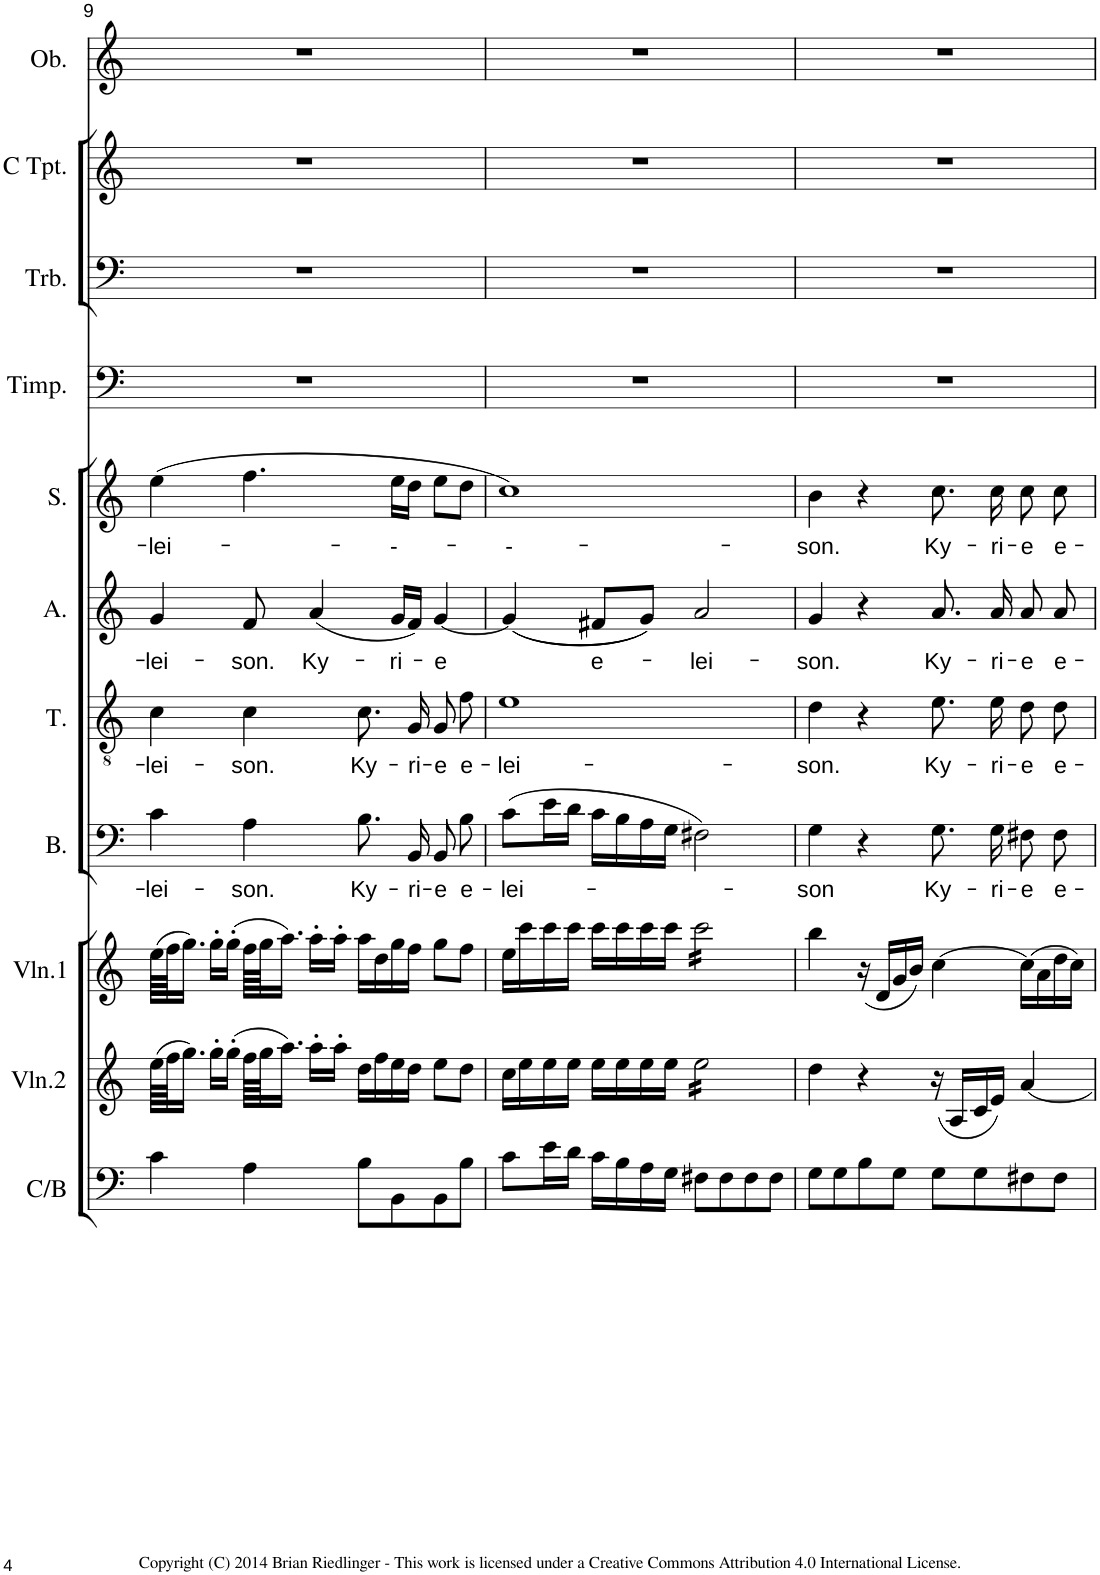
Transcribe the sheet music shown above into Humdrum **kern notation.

**kern	**kern	**kern	**kern	**text	**kern	**text	**kern	**text	**kern	**text	**kern	**kern	**kern	**kern
*part11	*part10	*part9	*part8	*part8	*part7	*part7	*part6	*part6	*part5	*part5	*part4	*part3	*part2	*part1
*staff11	*staff10	*staff9	*staff8	*staff8	*staff7	*staff7	*staff6	*staff6	*staff5	*staff5	*staff4	*staff3	*staff2	*staff1
*I"Cello/Bass	*I"Violin 2	*I"Violin 1	*I"Bass	*	*I"Tenor	*	*I"Alto	*	*I"Soprano	*	*I"Timpani	*I"Trombone	*I"C Trumpet	*I"Oboe
*I'C/B	*I'Vln.2	*I'Vln.1	*I'B.	*	*I'T.	*	*I'A.	*	*I'S.	*	*I'Timp.	*I'Trb.	*I'C Tpt.	*I'Ob.
!!LO:PB:g=z
*clefF4	*clefG2	*clefG2	*clefF4	*	*clefGv2	*	*clefG2	*	*clefG2	*	*clefF4	*clefF4	*clefG2	*clefG2
*k[]	*k[]	*k[]	*k[]	*	*k[]	*	*k[]	*	*k[]	*	*k[]	*k[]	*k[]	*k[]
*M4/4	*M4/4	*M4/4	*M4/4	*	*M4/4	*	*M4/4	*	*M4/4	*	*M4/4	*M4/4	*M4/4	*M4/4
*met(c)	*met(c)	*met(c)	*met(c)	*	*met(c)	*	*met(c)	*	*met(c)	*	*met(c)	*met(c)	*met(c)	*met(c)
=9	=9	=9	=9	=9	=9	=9	=9	=9	=9	=9	=9	=9	=9	=9
!	!	!	!	!LO:LY:b	!	!LO:LY:b	!	!LO:LY:b	!	!LO:LY:b	!	!	!	!
4c\	(64ee\LLLL	(64ee\LLLL	4c\	-lei-	4c\	-lei-	4g/	-lei-	(4ee\	-lei-	1r	1r	1r	1r
.	64ff\JJ	64ff\JJ	.	.	.	.	.	.	.	.	.	.	.	.
.	16.gg\JJ)	16.gg\JJ)	.	.	.	.	.	.	.	.	.	.	.	.
.	16gg'\LL	16gg'\LL	.	.	.	.	.	.	.	.	.	.	.	.
.	(16gg'\JJ	(16gg'\JJ	.	.	.	.	.	.	.	.	.	.	.	.
!	!	!	!	!LO:LY:b	!	!LO:LY:b	!	!LO:LY:b	!	!	!	!	!	!
4A\	64ff\LLLL	64ff\LLLL	4A\	-son.	4c\	-son.	8f/	-son.	4.ff\	.	.	.	.	.
.	64gg\JJ	64gg\JJ	.	.	.	.	.	.	.	.	.	.	.	.
.	16.aa\JJ)	16.aa\JJ)	.	.	.	.	.	.	.	.	.	.	.	.
!	!	!	!	!	!	!	!	!LO:LY:b	!	!	!	!	!	!
.	16aa'\LL	16aa'\LL	.	.	.	.	(4a/	Ky-	.	.	.	.	.	.
.	16aa'\JJ	16aa'\JJ	.	.	.	.	.	.	.	.	.	.	.	.
!	!	!	!	!LO:LY:b	!	!LO:LY:b	!	!	!	!	!	!	!	!
8B\L	16dd\LL	16aa\LL	8.B\	Ky-	8.c/L	Ky-	.	.	.	.	.	.	.	.
.	16ff\	16dd\	.	.	.	.	.	.	.	.	.	.	.	.
!	!	!	!	!	!	!	!	!LO:LY:b	!	!LO:LY:b	!	!	!	!
8BB\	16ee\	16gg\	.	.	.	.	16g/LL	-ri-	16ee\LL	---	.	.	.	.
!	!	!	!	!LO:LY:b	!	!LO:LY:b	!	!	!	!	!	!	!	!
.	16dd\JJ	16ff\JJ	16BB/	-ri-	16G/Jk	-ri-	16f/JJ)	.	16dd\JJ	.	.	.	.	.
!	!	!	!	!LO:LY:b	!	!LO:LY:b	!	!LO:LY:b	!	!	!	!	!	!
8BB\	8ee\L	8gg\L	8BB/	-e	8G\L	-e	[4g/	-e	8ee\L	.	.	.	.	.
!	!	!	!	!LO:LY:b	!	!LO:LY:b	!	!	!	!	!	!	!	!
8B\J	8dd\J	8ff\J	8B\	e-	8f\J	e-	.	.	8dd\J	.	.	.	.	.
=10	=10	=10	=10	=10	=10	=10	=10	=10	=10	=10	=10	=10	=10	=10
!	!	!	!	!LO:LY:b	!	!LO:LY:b	!	!	!	!LO:LY:b	!	!	!	!
8c\L	16cc\LL	16ee\LL	(8c\L	-lei-	1e	-lei-	((4g/]	.	1cc)	---	1r	1r	1r	1r
.	16ee\	16ccc\	.	.	.	.	.	.	.	.	.	.	.	.
16e\L	16ee\	16ccc\	16e\L	.	.	.	.	.	.	.	.	.	.	.
16d\JJ	16ee\JJ	16ccc\JJ	16d\JJ	.	.	.	.	.	.	.	.	.	.	.
!	!	!	!	!	!	!	!	!LO:LY:b	!	!	!	!	!	!
16c\LL	16ee\LL	16ccc\LL	16c\LL	.	.	.	8f#X/L	e-	.	.	.	.	.	.
16B\	16ee\	16ccc\	16B\	.	.	.	.	.	.	.	.	.	.	.
16A\	16ee\	16ccc\	16A\	.	.	.	8g/J))	.	.	.	.	.	.	.
16G\JJ	16ee\JJ	16ccc\JJ	16G\JJ	.	.	.	.	.	.	.	.	.	.	.
!	!	!	!	!	!	!	!	!LO:LY:b	!	!	!	!	!	!
*	*tremolo	*	*	*	*	*	*	*	*	*	*	*	*	*
*	*	*tremolo	*	*	*	*	*	*	*	*	*	*	*	*
8F#X\L	16ee\LL	16ccc\LL	2F#X\)	.	.	.	2a/	-lei-	.	.	.	.	.	.
.	16ee\	16ccc\	.	.	.	.	.	.	.	.	.	.	.	.
8F#\	16ee\	16ccc\	.	.	.	.	.	.	.	.	.	.	.	.
.	16ee\	16ccc\	.	.	.	.	.	.	.	.	.	.	.	.
8F#\	16ee\	16ccc\	.	.	.	.	.	.	.	.	.	.	.	.
.	16ee\	16ccc\	.	.	.	.	.	.	.	.	.	.	.	.
8F#\J	16ee\	16ccc\	.	.	.	.	.	.	.	.	.	.	.	.
.	16ee\JJ	16ccc\JJ	.	.	.	.	.	.	.	.	.	.	.	.
*	*	*Xtremolo	*	*	*	*	*	*	*	*	*	*	*	*
*	*Xtremolo	*	*	*	*	*	*	*	*	*	*	*	*	*
=11	=11	=11	=11	=11	=11	=11	=11	=11	=11	=11	=11	=11	=11	=11
!	!	!	!	!LO:LY:b	!	!LO:LY:b	!	!LO:LY:b	!	!LO:LY:b	!	!	!	!
8G\L	4dd\	4bb\	4G\	-son	4d\	-son.	4g/	-son.	4b\	-son.	1r	1r	1r	1r
8G\	.	.	.	.	.	.	.	.	.	.	.	.	.	.
8B\	4r	(16r	4r	.	4r	.	4r	.	4r	.	.	.	.	.
.	.	16d/LL	.	.	.	.	.	.	.	.	.	.	.	.
8G\J	.	16g/	.	.	.	.	.	.	.	.	.	.	.	.
.	.	16b/JJ)	.	.	.	.	.	.	.	.	.	.	.	.
!	!	!	!	!LO:LY:b	!	!LO:LY:b	!	!LO:LY:b	!	!LO:LY:b	!	!	!	!
8G\L	(16r	[4cc\	8.G\	Ky-	8.e\L	Ky-	8.a/	Ky-	8.cc\	Ky-	.	.	.	.
.	16A/LL	.	.	.	.	.	.	.	.	.	.	.	.	.
8G\	16c/	.	.	.	.	.	.	.	.	.	.	.	.	.
!	!	!	!	!LO:LY:b	!	!LO:LY:b	!	!LO:LY:b	!	!LO:LY:b	!	!	!	!
.	16e/JJ)	.	16G\	-ri-	16e\Jk	-ri-	16a/	-ri-	16cc\	-ri-	.	.	.	.
!	!	!	!	!LO:LY:b	!	!LO:LY:b	!	!LO:LY:b	!	!LO:LY:b	!	!	!	!
8F#X\	[4a/	(16cc\LL]	8F#X\	-e	8d\L	-e	8a/	-e	8cc\	-e	.	.	.	.
.	.	16a\	.	.	.	.	.	.	.	.	.	.	.	.
!	!	!	!	!LO:LY:b	!	!LO:LY:b	!	!LO:LY:b	!	!LO:LY:b	!	!	!	!
8F#\J	.	16dd\	8F#\	e-	8d\J	e-	8a/	e-	8cc\	e-	.	.	.	.
.	.	16cc\JJ)	.	.	.	.	.	.	.	.	.	.	.	.
=	=	=	=	=	=	=	=	=	=	=	=	=	=	=
*-	*-	*-	*-	*-	*-	*-	*-	*-	*-	*-	*-	*-	*-	*-
